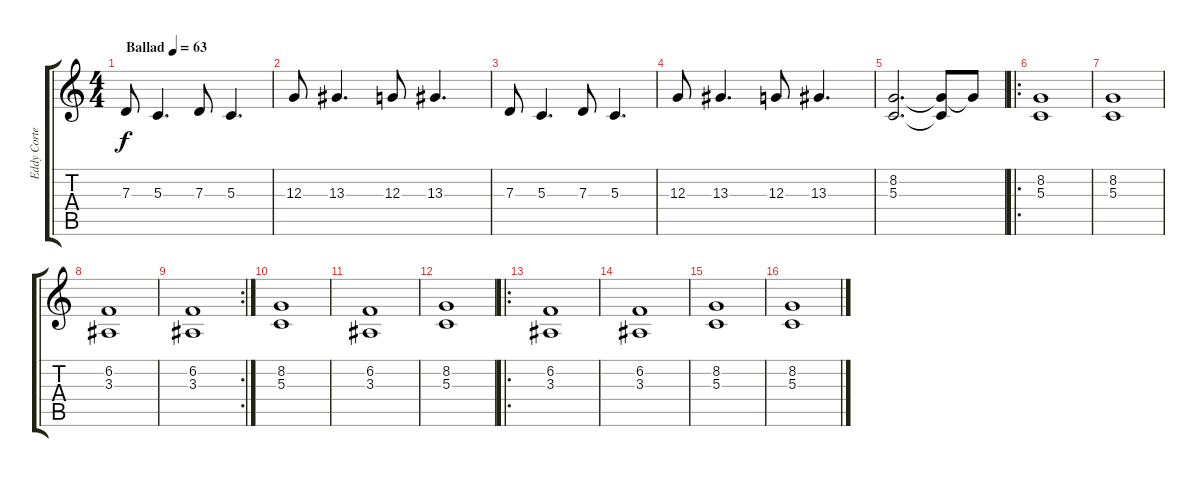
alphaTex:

\track ("Eddy Cortez" "Eddy Corte") {instrument stringensemble1}
\staff {score tabs}
\tuning (E4 B3 G3 D3 A2 E2) {hide}
\ts (4 4)
\tempo (63 "Ballad")
\clef g2
\ks c
7.3.8{dy f instrument stringensemble1} 5.3.4{d} 7.3.8 5.3.4{d} |
12.3.8 13.3.4{d} 12.3.8 13.3.4{d} |
7.3.8 5.3.4{d} 7.3.8 5.3.4{d} |
12.3.8 13.3.4{d} 12.3.8 13.3.4{d} |
(8.2 5.3).2{d volume 13} (8.2{t} 5.3{t}).8 8.2{t}.8 |
\ro
(8.2 5.3).1 |
(8.2 5.3).1 |
(6.2 3.3).1 |
\rc 2
(6.2 3.3).1 |
(8.2 5.3).1 |
(6.2 3.3).1 |
(8.2 5.3).1 |
\ro
(6.2 3.3).1{volume 9} |
(6.2 3.3).1 |
(8.2 5.3).1 |
(8.2 5.3).1
